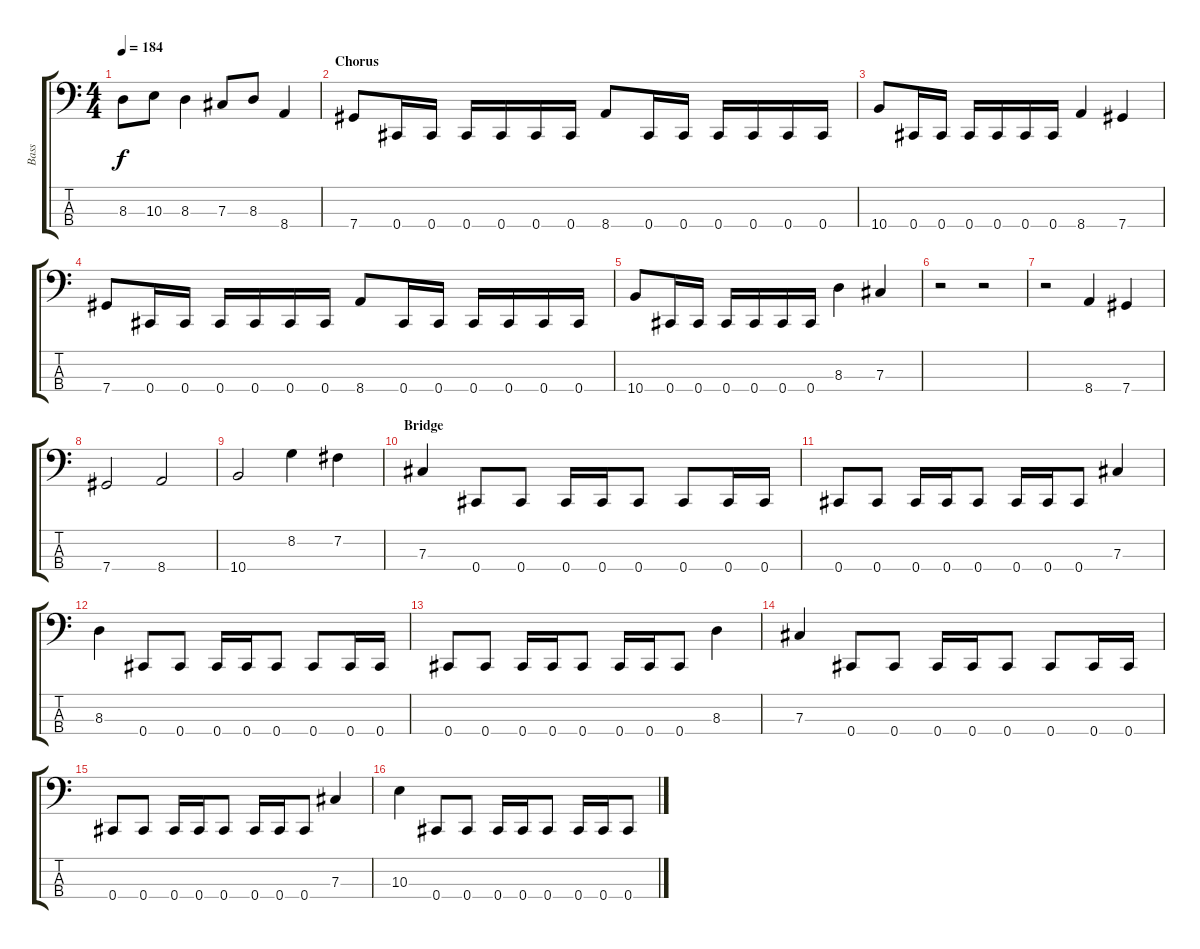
\track ("Bass" "Bass") {instrument electricbasspick}
\staff {score tabs}
\tuning (E2 B1 Gb1 Db1) {hide}
\ts (4 4)
\tempo 184
\clef f4
\ks c
8.3.8{dy f} 10.3.8 8.3.4 7.3.8 8.3.8 8.4.4 |
\section ("" "Chorus")
7.4.8 0.4.16 0.4.16 0.4.16 0.4.16 0.4.16 0.4.16 8.4.8 0.4.16 0.4.16 0.4.16 0.4.16 0.4.16 0.4.16 |
10.4.8 0.4.16 0.4.16 0.4.16 0.4.16 0.4.16 0.4.16 8.4.4 7.4.4 |
7.4.8 0.4.16 0.4.16 0.4.16 0.4.16 0.4.16 0.4.16 8.4.8 0.4.16 0.4.16 0.4.16 0.4.16 0.4.16 0.4.16 |
10.4.8 0.4.16 0.4.16 0.4.16 0.4.16 0.4.16 0.4.16 8.3.4 7.3.4 |
r.2 r.2 |
r.2 8.4.4 7.4.4 |
7.4.2 8.4.2 |
10.4.2 8.2.4 7.2.4 |
\section ("" "Bridge")
7.3.4 0.4.8 0.4.8 0.4.16 0.4.16 0.4.8 0.4.8 0.4.16 0.4.16 |
0.4.8 0.4.8 0.4.16 0.4.16 0.4.8 0.4.16 0.4.16 0.4.8 7.3.4 |
8.3.4 0.4.8 0.4.8 0.4.16 0.4.16 0.4.8 0.4.8 0.4.16 0.4.16 |
0.4.8 0.4.8 0.4.16 0.4.16 0.4.8 0.4.16 0.4.16 0.4.8 8.3.4 |
7.3.4 0.4.8 0.4.8 0.4.16 0.4.16 0.4.8 0.4.8 0.4.16 0.4.16 |
0.4.8 0.4.8 0.4.16 0.4.16 0.4.8 0.4.16 0.4.16 0.4.8 7.3.4 |
10.3.4 0.4.8 0.4.8 0.4.16 0.4.16 0.4.8 0.4.16 0.4.16 0.4.8
